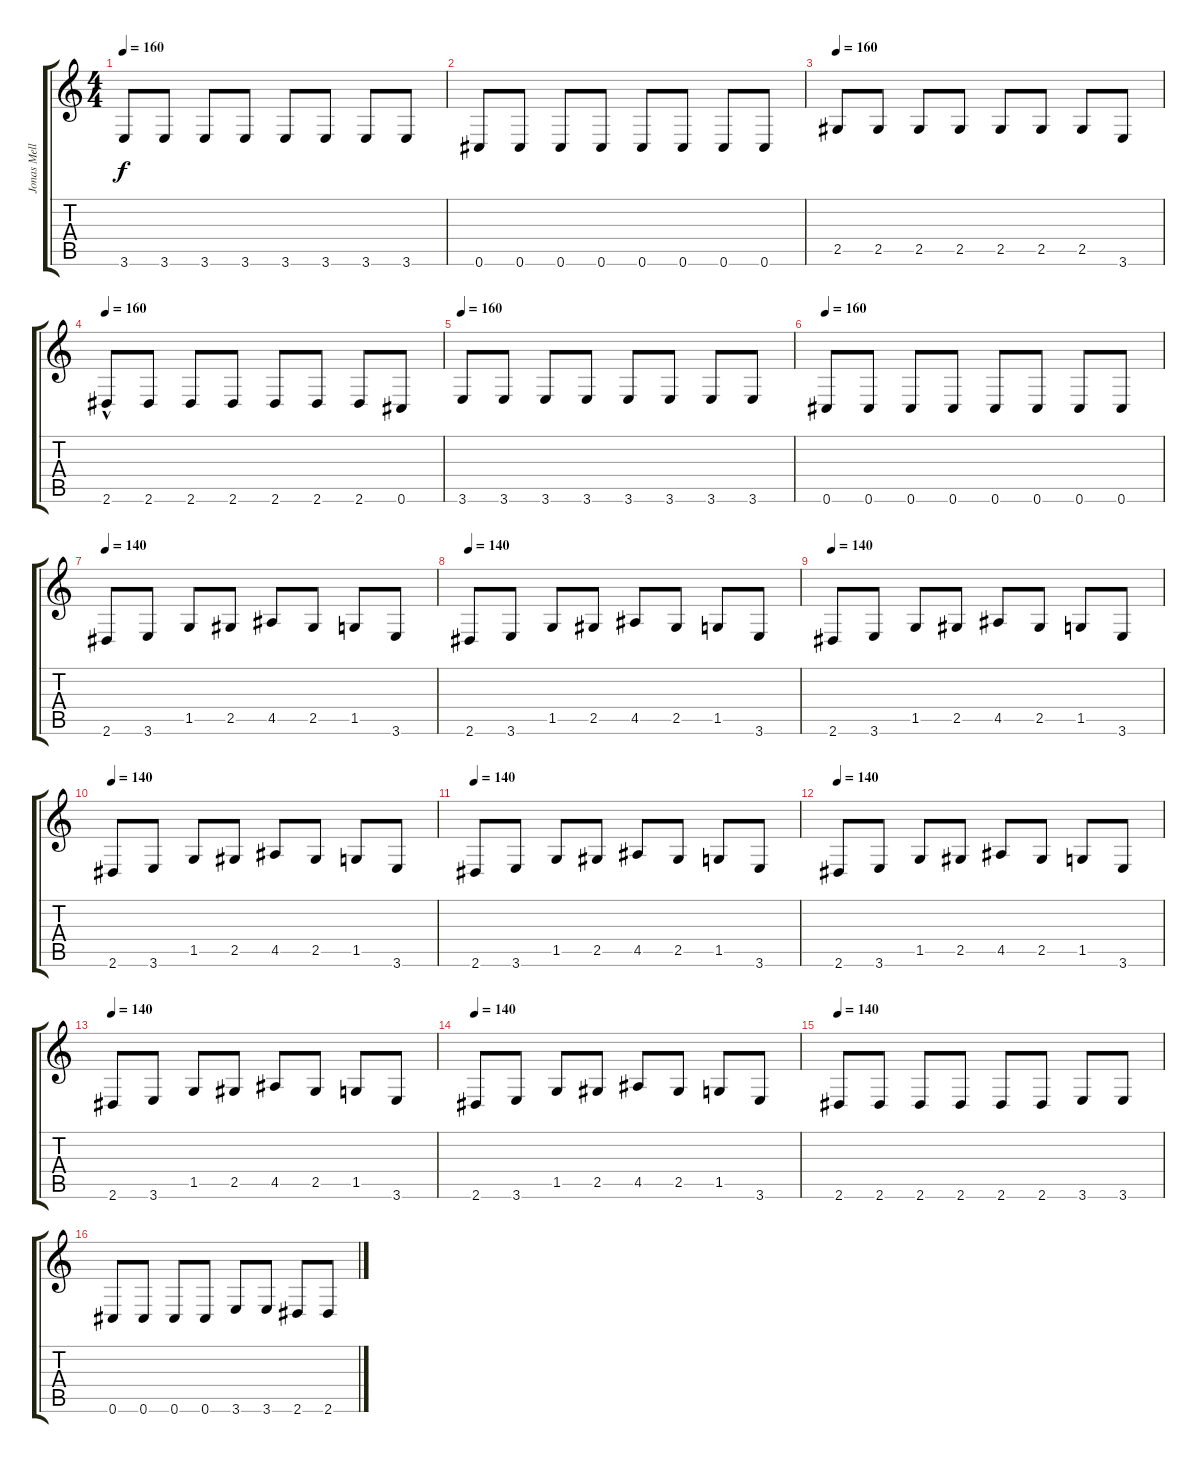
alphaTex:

\track ("Jonas Mellberg (Guitar)" "Jonas Mell") {instrument distortionguitar}
\staff {score tabs}
\tuning (Db4 Ab3 E3 B2 Gb2 Db2) {hide}
\ts (4 4)
\tempo 160
\clef g2
\ks c
3.6.8{dy f} 3.6.8 3.6.8 3.6.8 3.6.8 3.6.8 3.6.8 3.6.8 |
0.6.8 0.6.8 0.6.8 0.6.8 0.6.8 0.6.8 0.6.8 0.6.8 |
\tempo 160
2.5.8 2.5.8 2.5.8 2.5.8 2.5.8 2.5.8 2.5.8 3.6.8 |
\tempo 160
2.6{hac}.8 2.6.8 2.6.8 2.6.8 2.6.8 2.6.8 2.6.8 0.6.8 |
\tempo 160
3.6.8 3.6.8 3.6.8 3.6.8 3.6.8 3.6.8 3.6.8 3.6.8 |
\tempo 160
0.6.8 0.6.8 0.6.8 0.6.8 0.6.8 0.6.8 0.6.8 0.6.8 |
\tempo 140
2.6.8 3.6.8 1.5.8 2.5.8 4.5.8 2.5.8 1.5.8 3.6.8 |
\tempo 140
2.6.8 3.6.8 1.5.8 2.5.8 4.5.8 2.5.8 1.5.8 3.6.8 |
\tempo 140
2.6.8 3.6.8 1.5.8 2.5.8 4.5.8 2.5.8 1.5.8 3.6.8 |
\tempo 140
2.6.8 3.6.8 1.5.8 2.5.8 4.5.8 2.5.8 1.5.8 3.6.8 |
\tempo 140
2.6.8 3.6.8 1.5.8 2.5.8 4.5.8 2.5.8 1.5.8 3.6.8 |
\tempo 140
2.6.8 3.6.8 1.5.8 2.5.8 4.5.8 2.5.8 1.5.8 3.6.8 |
\tempo 140
2.6.8 3.6.8 1.5.8 2.5.8 4.5.8 2.5.8 1.5.8 3.6.8 |
\tempo 140
2.6.8 3.6.8 1.5.8 2.5.8 4.5.8 2.5.8 1.5.8 3.6.8 |
\tempo 140
2.6.8 2.6.8 2.6.8 2.6.8 2.6.8 2.6.8 3.6.8 3.6.8 |
0.6.8 0.6.8 0.6.8 0.6.8 3.6.8 3.6.8 2.6.8 2.6.8
